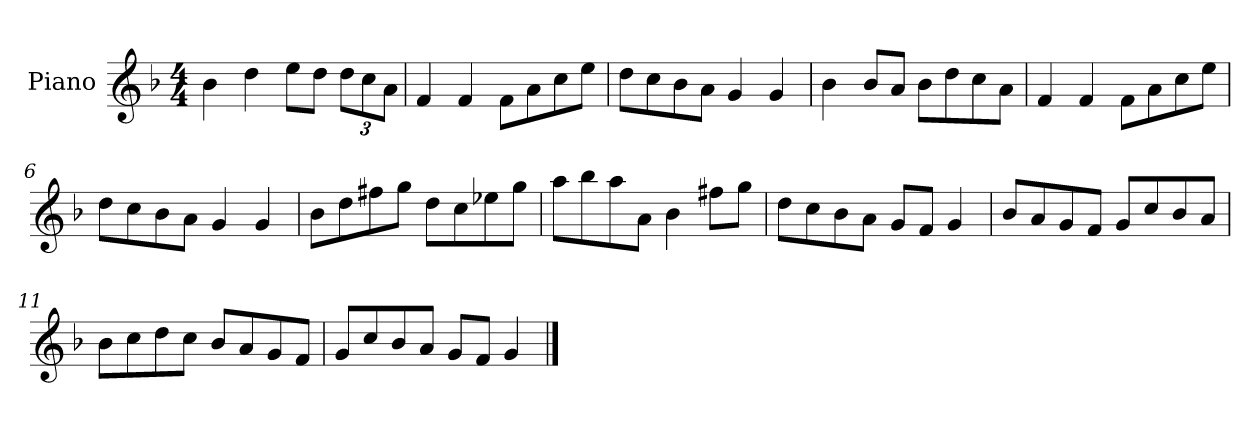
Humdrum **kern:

**kern
*part1
*staff1
*I"Piano
*I'P-no
*clefG2
*k[b-]
*M4/4
*MM90
=1
4b-\
4dd\
8ee\L
8dd\J
*Xbrackettup
12dd\L
12cc\
12a\J
=2
4f/
4f/
8f\L
8a\
8cc\
8ee\J
=3
8dd\L
8cc\
8b-\
8a\J
4g/
4g/
=4
4b-\
8b-/L
8a/J
8b-\L
8dd\
8cc\
8a\J
=5
4f/
4f/
8f\L
8a\
8cc\
8ee\J
=6
8dd\L
8cc\
8b-\
8a\J
4g/
4g/
!!LO:LB:g=z
=7
8b-\L
8dd\
8ff#X\
8gg\J
8dd\L
8cc\
8ee-X\
8gg\J
=8
8aa\L
8bb-\
8aa\
8a\J
4b-\
8ff#X\L
8gg\J
=9
8dd\L
8cc\
8b-\
8a\J
8g/L
8f/J
4g/
=10
8b-/L
8a/
8g/
8f/J
8g/L
8cc/
8b-/
8a/J
=11
8b-\L
8cc\
8dd\
8cc\J
8b-/L
8a/
8g/
8f/J
!!LO:LB:g=z
=12
8g/L
8cc/
8b-/
8a/J
8g/L
8f/J
4g/
==
*-
